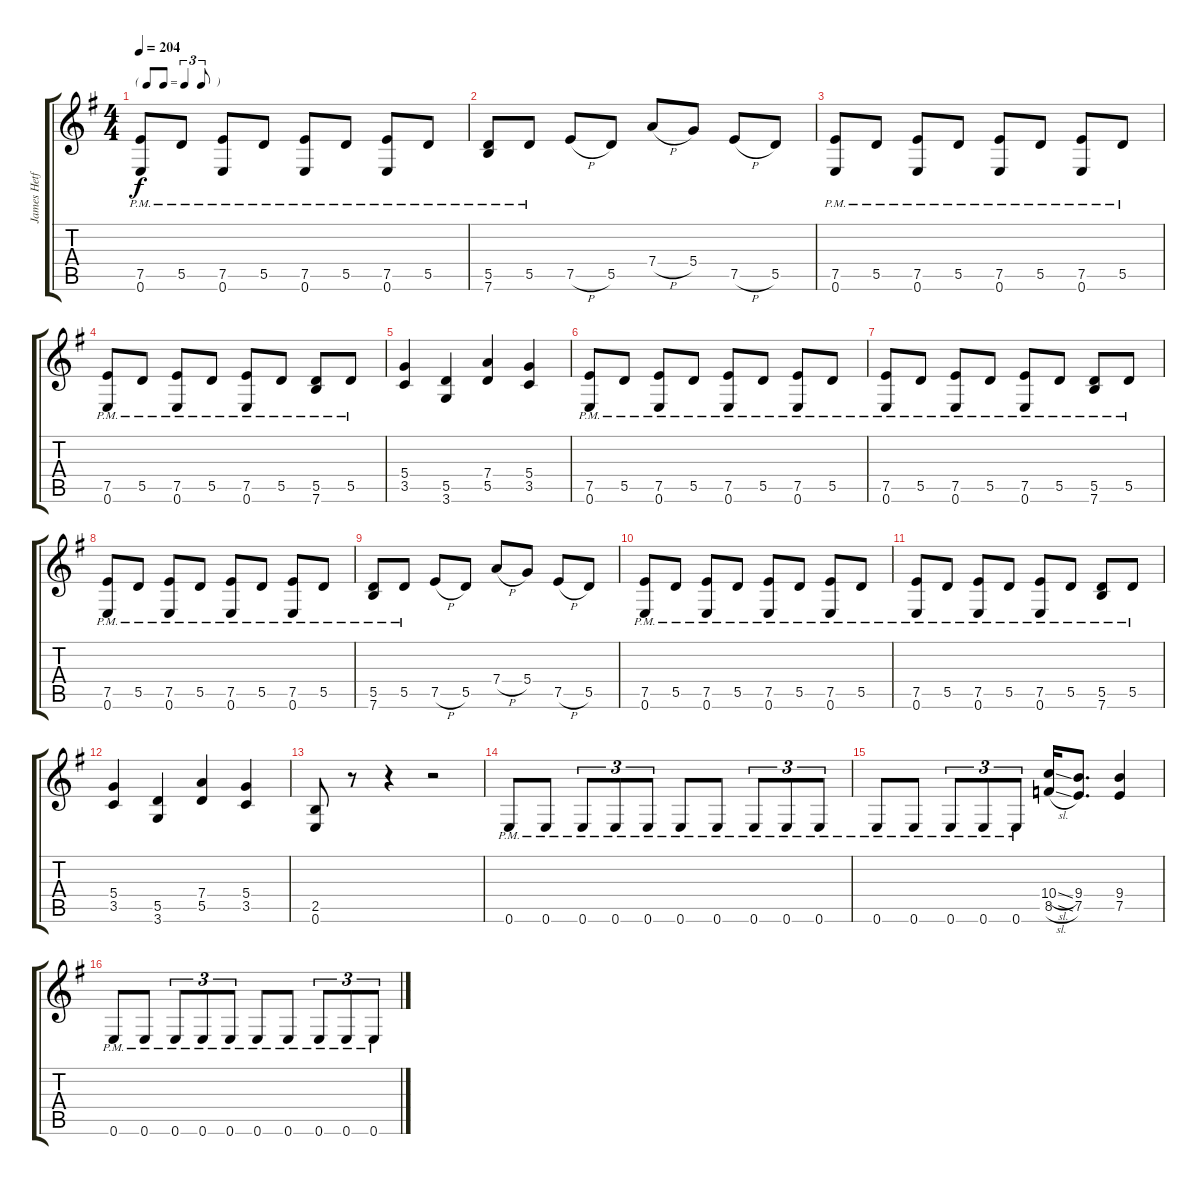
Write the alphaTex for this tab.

\track ("James Hetfield" "James Hetf") {instrument distortionguitar}
\staff {score tabs}
\tuning (E4 B3 G3 D3 A2 E2) {hide}
\ts (4 4)
\tf triplet8th
\tempo 204
\clef g2
\ks eminor
(7.5{pm} 0.6{pm}).8{dy f} 5.5{pm}.8 (7.5{pm} 0.6{pm}).8 5.5{pm}.8 (7.5{pm} 0.6{pm}).8 5.5{pm}.8 (7.5{pm} 0.6{pm}).8 5.5{pm}.8 |
(5.5{pm} 7.6{pm}).8 5.5{pm}.8 7.5{h}.8 5.5.8 7.4{h}.8 5.4.8 7.5{h}.8 5.5.8 |
(7.5{pm} 0.6{pm}).8 5.5{pm}.8 (7.5{pm} 0.6{pm}).8 5.5{pm}.8 (7.5{pm} 0.6{pm}).8 5.5{pm}.8 (7.5{pm} 0.6{pm}).8 5.5{pm}.8 |
(7.5{pm} 0.6{pm}).8 5.5{pm}.8 (7.5{pm} 0.6{pm}).8 5.5{pm}.8 (7.5{pm} 0.6{pm}).8 5.5{pm}.8 (5.5{pm} 7.6{pm}).8 5.5{pm}.8 |
(5.4 3.5).4 (5.5 3.6).4 (7.4 5.5).4 (5.4 3.5).4 |
(7.5{pm} 0.6{pm}).8 5.5{pm}.8 (7.5{pm} 0.6{pm}).8 5.5{pm}.8 (7.5{pm} 0.6{pm}).8 5.5{pm}.8 (7.5{pm} 0.6{pm}).8 5.5{pm}.8 |
(7.5{pm} 0.6{pm}).8 5.5{pm}.8 (7.5{pm} 0.6{pm}).8 5.5{pm}.8 (7.5{pm} 0.6{pm}).8 5.5{pm}.8 (5.5{pm} 7.6{pm}).8 5.5{pm}.8 |
(7.5{pm} 0.6{pm}).8 5.5{pm}.8 (7.5{pm} 0.6{pm}).8 5.5{pm}.8 (7.5{pm} 0.6{pm}).8 5.5{pm}.8 (7.5{pm} 0.6{pm}).8 5.5{pm}.8 |
(5.5{pm} 7.6{pm}).8 5.5{pm}.8 7.5{h}.8 5.5.8 7.4{h}.8 5.4.8 7.5{h}.8 5.5.8 |
(7.5{pm} 0.6{pm}).8 5.5{pm}.8 (7.5{pm} 0.6{pm}).8 5.5{pm}.8 (7.5{pm} 0.6{pm}).8 5.5{pm}.8 (7.5{pm} 0.6{pm}).8 5.5{pm}.8 |
(7.5{pm} 0.6{pm}).8 5.5{pm}.8 (7.5{pm} 0.6{pm}).8 5.5{pm}.8 (7.5{pm} 0.6{pm}).8 5.5{pm}.8 (5.5{pm} 7.6{pm}).8 5.5{pm}.8 |
(5.4 3.5).4 (5.5 3.6).4 (7.4 5.5).4 (5.4 3.5).4 |
(2.5 0.6).8 r.8 r.4 r.2 |
0.6{pm}.8 0.6{pm}.8 0.6{pm}.8{tu (3 2)} 0.6{pm}.8{tu (3 2)} 0.6{pm}.8{tu (3 2)} 0.6{pm}.8 0.6{pm}.8 0.6{pm}.8{tu (3 2)} 0.6{pm}.8{tu (3 2)} 0.6{pm}.8{tu (3 2)} |
0.6{pm}.8 0.6{pm}.8 0.6{pm}.8{tu (3 2)} 0.6{pm}.8{tu (3 2)} 0.6{pm}.8{tu (3 2)} (10.4{sl} 8.5{sl}).16 (9.4 7.5).8{d} (9.4 7.5).4 |
0.6{pm}.8 0.6{pm}.8 0.6{pm}.8{tu (3 2)} 0.6{pm}.8{tu (3 2)} 0.6{pm}.8{tu (3 2)} 0.6{pm}.8 0.6{pm}.8 0.6{pm}.8{tu (3 2)} 0.6{pm}.8{tu (3 2)} 0.6{pm}.8{tu (3 2)}
